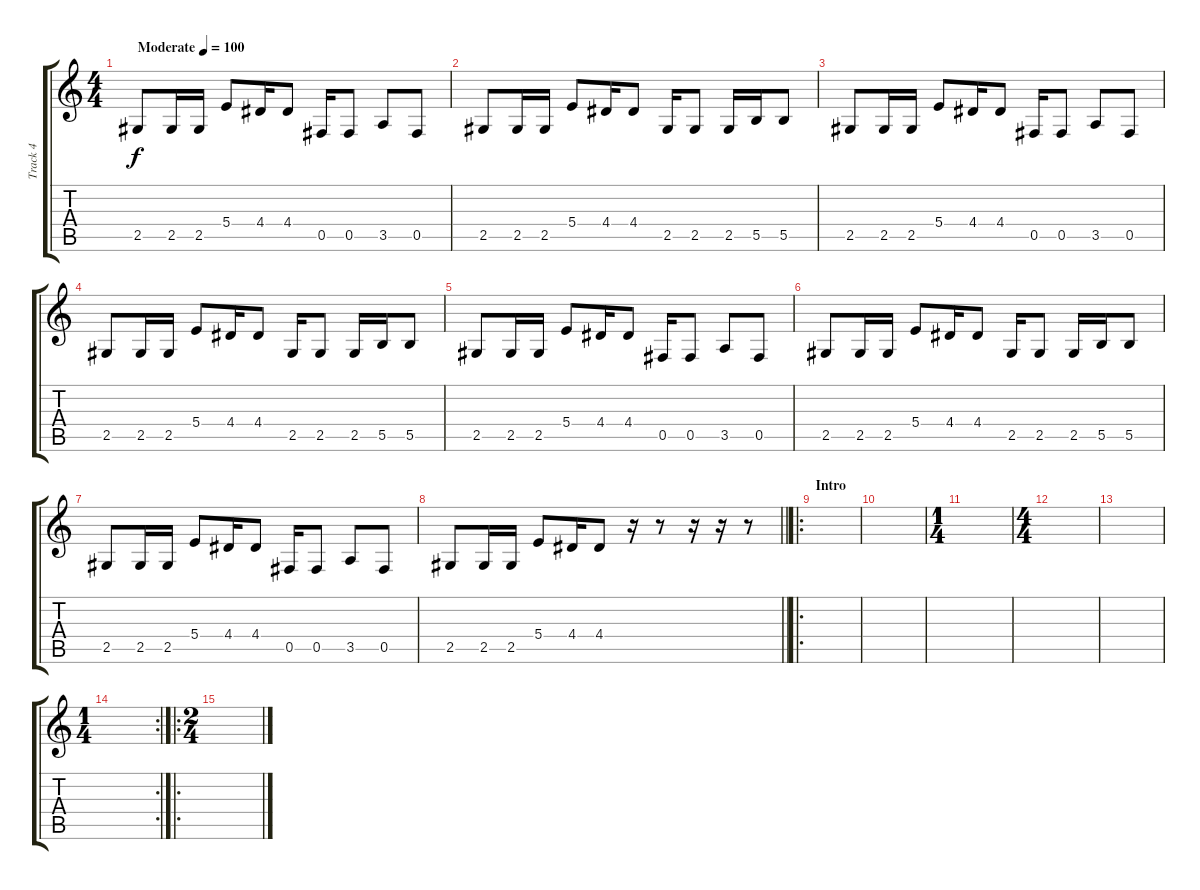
\track ("Track 4" "Track 4") {instrument electricguitarmuted}
\staff {score tabs}
\tuning (Db4 Ab3 E3 B2 Gb2 Db2) {hide}
\ts (4 4)
\tempo (100 "Moderate")
\clef g2
\ks c
2.5.8{dy f instrument electricguitarmuted} 2.5.16 2.5.16 5.4.8 4.4.16 4.4.8 0.5.16 0.5.8 3.5.8 0.5.8 |
2.5.8 2.5.16 2.5.16 5.4.8 4.4.16 4.4.8 2.5.16 2.5.8 2.5.16 5.5.16 5.5.8 |
2.5.8 2.5.16 2.5.16 5.4.8 4.4.16 4.4.8 0.5.16 0.5.8 3.5.8 0.5.8 |
2.5.8 2.5.16 2.5.16 5.4.8 4.4.16 4.4.8 2.5.16 2.5.8 2.5.16 5.5.16 5.5.8 |
2.5.8 2.5.16 2.5.16 5.4.8 4.4.16 4.4.8 0.5.16 0.5.8 3.5.8 0.5.8 |
2.5.8 2.5.16 2.5.16 5.4.8 4.4.16 4.4.8 2.5.16 2.5.8 2.5.16 5.5.16 5.5.8 |
2.5.8 2.5.16 2.5.16 5.4.8 4.4.16 4.4.8 0.5.16 0.5.8 3.5.8 0.5.8 |
\barLineRight lightlight
2.5.8 2.5.16 2.5.16 5.4.8 4.4.16 4.4.8 r.16 r.8 r.16 r.16 r.8 |
\ro
\section ("" "Intro")
|
|
\ts (1 4)
|
\ts (4 4)
|
|
\rc 2
\ts (1 4)
|
\ro
\ts (2 4)
